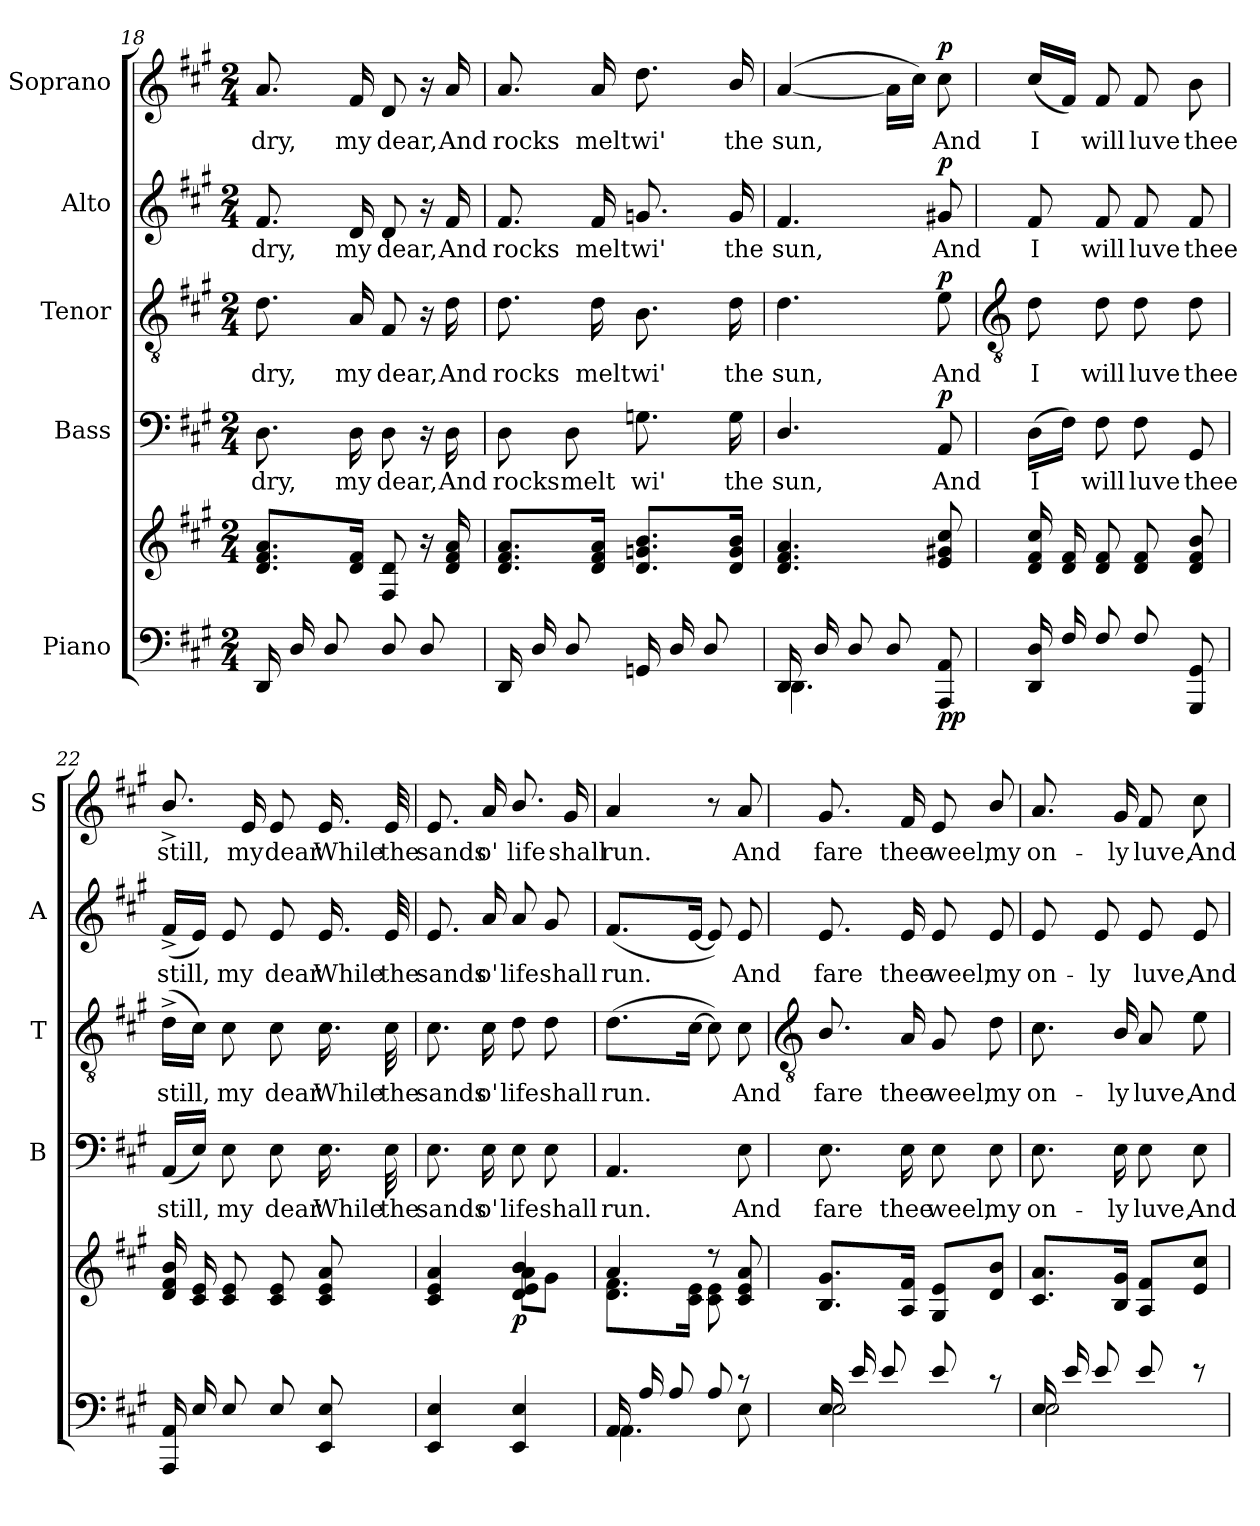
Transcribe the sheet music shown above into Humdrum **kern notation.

**kern	**kern	**dynam	**kern	**text	**dynam	**kern	**text	**dynam	**kern	**text	**dynam	**kern	**text	**dynam
*part5	*part5	*part5	*part4	*part4	*part4	*part3	*part3	*part3	*part2	*part2	*part2	*part1	*part1	*part1
*staff6	*staff5	*staff5/6	*staff4	*staff4	*staff4	*staff3	*staff3	*staff3	*staff2	*staff2	*staff2	*staff1	*staff1	*staff1
*I"Piano	*	*	*I"Bass	*	*	*I"Tenor	*	*	*I"Alto	*	*	*I"Soprano	*	*
*	*	*	*I'B	*	*	*I'T	*	*	*I'A	*	*	*I'S	*	*
*clefF4	*clefG2	*	*clefF4	*	*	*clefGv2	*	*	*clefG2	*	*	*clefG2	*	*
*k[f#c#g#]	*k[f#c#g#]	*	*k[f#c#g#]	*	*	*k[f#c#g#]	*	*	*k[f#c#g#]	*	*	*k[f#c#g#]	*	*
*A:	*A:	*	*A:	*	*	*A:	*	*	*A:	*	*	*A:	*	*
*M2/4	*M2/4	*	*M2/4	*	*	*M2/4	*	*	*M2/4	*	*	*M2/4	*	*
=18	=18	=18	=18	=18	=18	=18	=18	=18	=18	=18	=18	=18	=18	=18
*^	*	*	*	*	*	*	*	*	*	*	*	*	*	*
!	!LO:N:vis=1	!	!	!	!LO:LY:b	!	!	!LO:LY:b	!	!	!LO:LY:b	!	!	!LO:LY:b	!
16DD/LL	2ryy	8.d 8.f# 8.aL	.	8.D	dry,	.	8.d	dry,	.	8.f#	dry,	.	8.a	dry,	.
16D/	.	.	.	.	.	.	.	.	.	.	.	.	.	.	.
8D/J	.	.	.	.	.	.	.	.	.	.	.	.	.	.	.
!	!	!	!	!	!LO:LY:b	!	!	!LO:LY:b	!	!	!LO:LY:b	!	!	!LO:LY:b	!
.	.	16d 16f#J	.	16D	my	.	16A	my	.	16d	my	.	16f#	my	.
!	!	!	!	!	!LO:LY:b	!	!	!LO:LY:b	!	!	!LO:LY:b	!	!	!LO:LY:b	!
8D/L	.	8F# 8d	.	8D	dear,	.	8F#	dear,	.	8d	dear,	.	8d	dear,	.
8D/J	.	16r	.	16r	.	.	16r	.	.	16r	.	.	16r	.	.
!	!	!	!	!	!LO:LY:b	!	!	!LO:LY:b	!	!	!LO:LY:b	!	!	!LO:LY:b	!
.	.	16d 16f# 16a	.	16D	And	.	16d	And	.	16f#	And	.	16a	And	.
=19	=19	=19	=19	=19	=19	=19	=19	=19	=19	=19	=19	=19	=19	=19	=19
!	!LO:N:vis=1	!	!	!	!LO:LY:b	!	!	!LO:LY:b	!	!	!LO:LY:b	!	!	!LO:LY:b	!
16DD/LL	2ryy	8.d 8.f# 8.aL	.	8D	rocks	.	8.d	rocks	.	8.f#	rocks	.	8.a	rocks	.
16D/	.	.	.	.	.	.	.	.	.	.	.	.	.	.	.
!	!	!	!	!	!LO:LY:b	!	!	!	!	!	!	!	!	!	!
8D/J	.	.	.	8D	melt	.	.	.	.	.	.	.	.	.	.
!	!	!	!	!	!	!	!	!LO:LY:b	!	!	!LO:LY:b	!	!	!LO:LY:b	!
.	.	16d 16f# 16aJ	.	.	.	.	16d	melt	.	16f#	melt	.	16a	melt	.
!	!	!	!	!	!LO:LY:b	!	!	!LO:LY:b	!	!	!LO:LY:b	!	!	!LO:LY:b	!
16GGn/LL	.	8.d 8.gn 8.bL	.	8.Gn	wi'	.	8.B	wi'	.	8.gn	wi'	.	8.dd	wi'	.
16D/	.	.	.	.	.	.	.	.	.	.	.	.	.	.	.
8D/J	.	.	.	.	.	.	.	.	.	.	.	.	.	.	.
!	!	!	!	!	!LO:LY:b	!	!	!LO:LY:b	!	!	!LO:LY:b	!	!	!LO:LY:b	!
.	.	16d 16g 16bJ	.	16G	the	.	16d	the	.	16g	the	.	16b/	the	.
=20	=20	=20	=20	=20	=20	=20	=20	=20	=20	=20	=20	=20	=20	=20	=20
!	!	!	!	!	!LO:LY:b	!	!	!LO:LY:b	!	!	!LO:LY:b	!	!	!LO:LY:b	!
16DD/LL	4.DD\	4.d 4.f# 4.a	.	4.D/	sun,	.	4.d	sun,	.	4.f#	sun,	.	(>[4a	sun,	.
16D/	.	.	.	.	.	.	.	.	.	.	.	.	.	.	.
8D/J	.	.	.	.	.	.	.	.	.	.	.	.	.	.	.
8D/L	.	.	.	.	.	.	.	.	.	.	.	.	16aLL]	.	.
.	.	.	.	.	.	.	.	.	.	.	.	.	16cc#JJ)	.	.
!	!	!	!LO:DY:b=2	!	!LO:LY:b	!	!	!LO:LY:b	!	!	!LO:LY:b	!	!	!LO:LY:b	!
!	!	!	!LO:DY:n=1:b	!	!	!LO:DY:b	!	!	!LO:DY:b	!	!	!LO:DY:b	!	!	!LO:DY:b
8AAA/ 8AA/J	8ryy	8e 8g#X 8cc#	p p	8AA	And	p	8e	And	p	8g#X	And	p	8cc#	And	p
!!LO:LB:g=z
=21	=21	=21	=21	=21	=21	=21	=21	=21	=21	=21	=21	=21	=21	=21	=21
*	*	*	*	*	*	*	*clefGv2	*	*	*	*	*	*	*	*
*	*	*^	*	*	*	*	*	*	*	*	*	*	*	*	*
!	!LO:N:vis=1	!	!LO:N:vis=1	!	!	!LO:LY:b	!	!	!LO:LY:b	!	!	!LO:LY:b	!	!	!LO:LY:b	!
16DD/ 16D/LL	2ryy	16d/ 16f#/ 16cc#/LL	2ryy	.	(>16DLL	I	.	8d	I	.	8f#	I	.	(16cc#LL	I	.
16F#/	.	16d/ 16f#/	.	.	16F#JJ)	.	.	.	.	.	.	.	.	16f#JJ)	.	.
!	!	!	!	!	!	!LO:LY:b	!	!	!LO:LY:b	!	!	!LO:LY:b	!	!	!LO:LY:b	!
8F#/J	.	8d/ 8f#/J	.	.	8F#	will	.	8d	will	.	8f#	will	.	8f#	will	.
!	!	!	!	!	!	!LO:LY:b	!	!	!LO:LY:b	!	!	!LO:LY:b	!	!	!LO:LY:b	!
8F#/L	.	8d/ 8f#/L	.	.	8F#	luve	.	8d	luve	.	8f#	luve	.	8f#	luve	.
!	!	!	!	!	!	!LO:LY:b	!	!	!LO:LY:b	!	!	!LO:LY:b	!	!	!LO:LY:b	!
8GGG#/ 8GG#/J	.	8d/ 8f#/ 8b/J	.	.	8GG#	thee	.	8d	thee	.	8f#	thee	.	8b	thee	.
=22	=22	=22	=22	=22	=22	=22	=22	=22	=22	=22	=22	=22	=22	=22	=22	=22
!	!LO:N:vis=1	!	!LO:N:vis=1	!	!	!LO:LY:b	!	!	!LO:LY:b	!	!	!LO:LY:b	!	!	!LO:LY:b	!
16AAA/ 16AA/LL	2ryy	16d/ 16f#/ 16b/LL	2ryy	.	(<16AALL	still,	.	(>16d^LL	still,	.	(<16f#^LL	still,	.	8.b^/	still,	.
16E/	.	16c#/ 16e/	.	.	16EJJ)	.	.	16c#JJ)	.	.	16eJJ)	.	.	.	.	.
!	!	!	!	!	!	!LO:LY:b	!	!	!LO:LY:b	!	!	!LO:LY:b	!	!	!	!
8E/J	.	8c#/ 8e/J	.	.	8E	my	.	8c#	my	.	8e	my	.	.	.	.
!	!	!	!	!	!	!	!	!	!	!	!	!	!	!	!LO:LY:b	!
.	.	.	.	.	.	.	.	.	.	.	.	.	.	16e	my	.
!	!	!	!	!	!	!LO:LY:b	!	!	!LO:LY:b	!	!	!LO:LY:b	!	!	!LO:LY:b	!
8E/L	.	8c#/ 8e/L	.	.	8E	dear	.	8c#	dear	.	8e	dear	.	8e	dear	.
!	!	!	!	!	!	!LO:LY:b	!	!	!LO:LY:b	!	!	!LO:LY:b	!	!	!LO:LY:b	!
8EE/ 8E/J	.	8c#/ 8e/ 8a/J	.	.	16.E	While	.	16.c#	While	.	16.e	While	.	16.e	While	.
!	!	!	!	!	!	!LO:LY:b	!	!	!LO:LY:b	!	!	!LO:LY:b	!	!	!LO:LY:b	!
.	.	.	.	.	32E	the	.	32c#	the	.	32e	the	.	32e	the	.
=23	=23	=23	=23	=23	=23	=23	=23	=23	=23	=23	=23	=23	=23	=23	=23	=23
!	!LO:N:vis=1	!	!	!	!	!LO:LY:b	!	!	!LO:LY:b	!	!	!LO:LY:b	!	!	!LO:LY:b	!
4EE/ 4E/	2ryy	4c#/ 4e/ 4a/	4ryy	.	8.E	sands	.	8.c#	sands	.	8.e	sands	.	8.e	sands	.
!	!	!	!	!	!	!LO:LY:b	!	!	!LO:LY:b	!	!	!LO:LY:b	!	!	!LO:LY:b	!
.	.	.	.	.	16E	o'	.	16c#	o'	.	16a	o'	.	16a	o'	.
!	!	!	!	!LO:DY:b	!	!LO:LY:b	!	!	!LO:LY:b	!	!	!LO:LY:b	!	!	!LO:LY:b	!
4EE/ 4E/	.	4d/ 4e/ 4b/	8a\L	p	8E	life	.	8d	life	.	8a	life	.	8.b/	life	.
!	!	!	!	!	!	!LO:LY:b	!	!	!LO:LY:b	!	!	!LO:LY:b	!	!	!	!
.	.	.	8g#\J	.	8E	shall	.	8d	shall	.	8g#	shall	.	.	.	.
!	!	!	!	!	!	!	!	!	!	!	!	!	!	!	!LO:LY:b	!
.	.	.	.	.	.	.	.	.	.	.	.	.	.	16g#	shall	.
=24	=24	=24	=24	=24	=24	=24	=24	=24	=24	=24	=24	=24	=24	=24	=24	=24
!	!	!	!	!	!	!LO:LY:b	!	!	!LO:LY:b	!	!	!LO:LY:b	!	!	!LO:LY:b	!
16AA/LL	4.AA\	4a/	8.d\ 8.f#\L	.	4.AA	run.	.	(>8.dL	run.	.	(<8.f#L	run.	.	4a	run.	.
16A/	.	.	.	.	.	.	.	.	.	.	.	.	.	.	.	.
8A/J	.	.	.	.	.	.	.	.	.	.	.	.	.	.	.	.
.	.	.	16c#\ 16e\J	.	.	.	.	[16c#J	.	.	[16eJ	.	.	.	.	.
8A/	.	8r	8c#\ 8e\	.	.	.	.	8c#])	.	.	8e])	.	.	8r	.	.
!	!	!	!	!	!	!LO:LY:b	!	!	!LO:LY:b	!	!	!LO:LY:b	!	!	!LO:LY:b	!
8r	8E\	8c#/ 8e/ 8a/	8ryy	.	8E	And	.	8c#	And	.	8e	And	.	8a	And	.
!!LO:LB:g=z
=25	=25	=25	=25	=25	=25	=25	=25	=25	=25	=25	=25	=25	=25	=25	=25	=25
*	*	*	*	*	*	*	*	*clefGv2	*	*	*	*	*	*	*	*
!	!	!	!LO:N:vis=1	!	!	!LO:LY:b	!	!	!LO:LY:b	!	!	!LO:LY:b	!	!	!LO:LY:b	!
16E/LL	2E\	8.B/ 8.g#/L	2ryy	.	8.E	fare	.	8.B/	fare	.	8.e	fare	.	8.g#	fare	.
16e/	.	.	.	.	.	.	.	.	.	.	.	.	.	.	.	.
8e/J	.	.	.	.	.	.	.	.	.	.	.	.	.	.	.	.
!	!	!	!	!	!	!LO:LY:b	!	!	!LO:LY:b	!	!	!LO:LY:b	!	!	!LO:LY:b	!
.	.	16A/ 16f#/J	.	.	16E	thee	.	16A	thee	.	16e	thee	.	16f#	thee	.
!	!	!	!	!	!	!LO:LY:b	!	!	!LO:LY:b	!	!	!LO:LY:b	!	!	!LO:LY:b	!
8e/	.	8G#/ 8e/L	.	.	8E	weel,	.	8G#	weel,	.	8e	weel,	.	8e	weel,	.
!	!	!	!	!	!	!LO:LY:b	!	!	!LO:LY:b	!	!	!LO:LY:b	!	!	!LO:LY:b	!
8r	.	8d/ 8b/J	.	.	8E	my	.	8d\	my	.	8e	my	.	8b/	my	.
=26	=26	=26	=26	=26	=26	=26	=26	=26	=26	=26	=26	=26	=26	=26	=26	=26
!	!	!	!LO:N:vis=1	!	!	!LO:LY:b	!	!	!LO:LY:b	!	!	!LO:LY:b	!	!	!LO:LY:b	!
16E/LL	2E\	8.c#/ 8.a/L	2ryy	.	8.E	on-	.	8.c#	on-	.	8e	on-	.	8.a	on-	.
16e/	.	.	.	.	.	.	.	.	.	.	.	.	.	.	.	.
!	!	!	!	!	!	!	!	!	!	!	!	!LO:LY:b	!	!	!	!
8e/J	.	.	.	.	.	.	.	.	.	.	8e	-ly	.	.	.	.
!	!	!	!	!	!	!LO:LY:b	!	!	!LO:LY:b	!	!	!	!	!	!LO:LY:b	!
.	.	16B/ 16g#/J	.	.	16E	-ly	.	16B/	-ly	.	.	.	.	16g#	-ly	.
!	!	!	!	!	!	!LO:LY:b	!	!	!LO:LY:b	!	!	!LO:LY:b	!	!	!LO:LY:b	!
8e/	.	8A/ 8f#/L	.	.	8E	luve,	.	8A	luve,	.	8e	luve,	.	8f#	luve,	.
!	!	!	!	!	!	!LO:LY:b	!	!	!LO:LY:b	!	!	!LO:LY:b	!	!	!LO:LY:b	!
8r	.	8e/ 8cc#/J	.	.	8E	And	.	8e	And	.	8e	And	.	8cc#	And	.
*v	*v	*	*	*	*	*	*	*	*	*	*	*	*	*	*	*
*	*v	*v	*	*	*	*	*	*	*	*	*	*	*	*	*
=	=	=	=	=	=	=	=	=	=	=	=	=	=	=
*-	*-	*-	*-	*-	*-	*-	*-	*-	*-	*-	*-	*-	*-	*-
